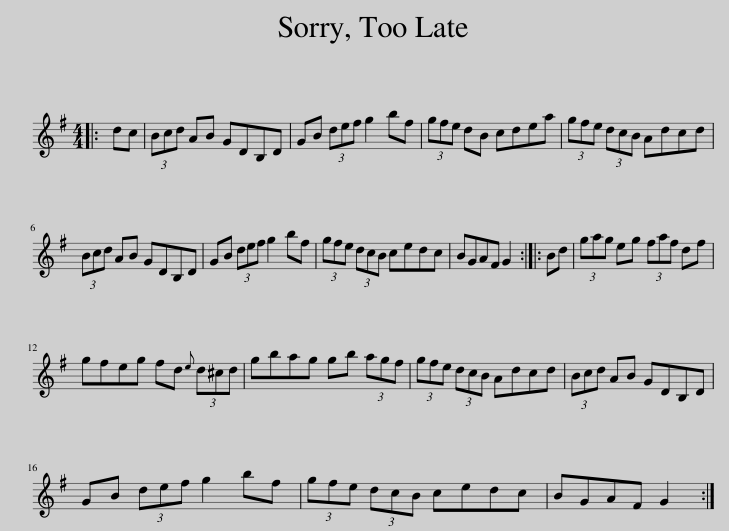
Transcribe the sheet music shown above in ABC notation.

X:1
L:1/8
M:4/4
I:linebreak $
K:G
V:1 treble
V:1
|: dc | (3Bcd AB GDB,D | GB (3def g2 bf | (3gfe dB cdea | (3gfe (3dcB Adcd |$ %5
 (3Bcd AB GDB,D | GB (3def g2 bf | (3gfe (3dcB cedc | BGAF G2 :: Bd | %10
 (3gag eg (3faf df |$ gfeg fd{e} (3d^cd | gbag gb (3agf | (3gfe (3dcB Adcd | (3Bcd AB GDB,D |$ %15
 GB (3def g2 bf | (3gfe (3dcB cedc | BGAF G2 :| %18
